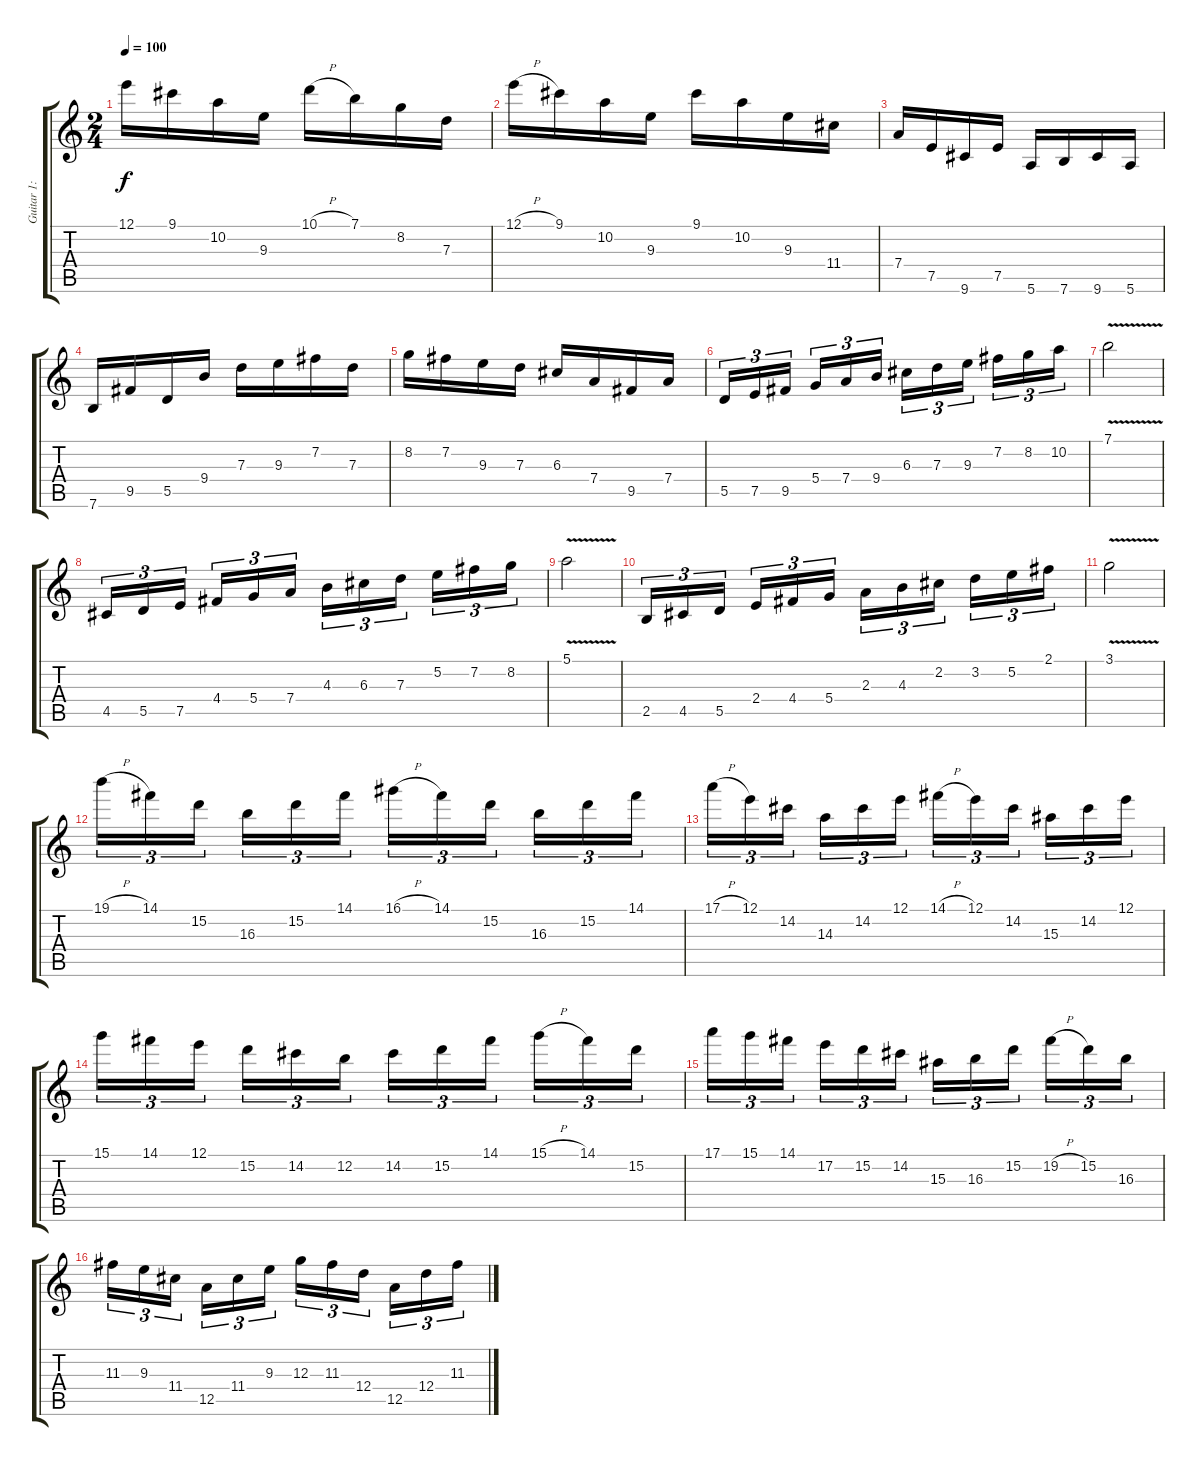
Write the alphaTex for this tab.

\track ("Guitar 1: intro/arps" "Guitar 1: ") {instrument electricguitarjazz}
\staff {score tabs}
\tuning (E4 B3 G3 D3 A2 E2) {hide}
\ts (2 4)
\tempo 100
\clef g2
\ks c
12.1.16{dy f} 9.1.16 10.2.16 9.3.16 10.1{h}.16 7.1.16 8.2.16 7.3.16 |
12.1{h}.16 9.1.16 10.2.16 9.3.16 9.1.16 10.2.16 9.3.16 11.4.16 |
7.4.16 7.5.16 9.6.16 7.5.16 5.6.16 7.6.16 9.6.16 5.6.16 |
7.6.16 9.5.16 5.5.16 9.4.16 7.3.16 9.3.16 7.2.16 7.3.16 |
8.2.16 7.2.16 9.3.16 7.3.16 6.3.16 7.4.16 9.5.16 7.4.16 |
5.5.16{tu (3 2)} 7.5.16{tu (3 2)} 9.5.16{tu (3 2) beam splitsecondary} 5.4.16{tu (3 2)} 7.4.16{tu (3 2)} 9.4.16{tu (3 2)} 6.3.16{tu (3 2)} 7.3.16{tu (3 2)} 9.3.16{tu (3 2) beam splitsecondary} 7.2.16{tu (3 2)} 8.2.16{tu (3 2)} 10.2.16{tu (3 2)} |
7.1{v}.2 |
4.5.16{tu (3 2)} 5.5.16{tu (3 2)} 7.5.16{tu (3 2) beam splitsecondary} 4.4.16{tu (3 2)} 5.4.16{tu (3 2)} 7.4.16{tu (3 2)} 4.3.16{tu (3 2)} 6.3.16{tu (3 2)} 7.3.16{tu (3 2) beam splitsecondary} 5.2.16{tu (3 2)} 7.2.16{tu (3 2)} 8.2.16{tu (3 2)} |
5.1{v}.2 |
2.5.16{tu (3 2)} 4.5.16{tu (3 2)} 5.5.16{tu (3 2) beam splitsecondary} 2.4.16{tu (3 2)} 4.4.16{tu (3 2)} 5.4.16{tu (3 2)} 2.3.16{tu (3 2)} 4.3.16{tu (3 2)} 2.2.16{tu (3 2) beam splitsecondary} 3.2.16{tu (3 2)} 5.2.16{tu (3 2)} 2.1.16{tu (3 2)} |
3.1{v}.2 |
19.1{h}.16{tu (3 2)} 14.1.16{tu (3 2)} 15.2.16{tu (3 2) beam splitsecondary} 16.3.16{tu (3 2)} 15.2.16{tu (3 2)} 14.1.16{tu (3 2)} 16.1{h}.16{tu (3 2)} 14.1.16{tu (3 2)} 15.2.16{tu (3 2) beam splitsecondary} 16.3.16{tu (3 2)} 15.2.16{tu (3 2)} 14.1.16{tu (3 2)} |
17.1{h}.16{tu (3 2)} 12.1.16{tu (3 2)} 14.2.16{tu (3 2) beam splitsecondary} 14.3.16{tu (3 2)} 14.2.16{tu (3 2)} 12.1.16{tu (3 2)} 14.1{h}.16{tu (3 2)} 12.1.16{tu (3 2)} 14.2.16{tu (3 2) beam splitsecondary} 15.3.16{tu (3 2)} 14.2.16{tu (3 2)} 12.1.16{tu (3 2)} |
15.1.16{tu (3 2)} 14.1.16{tu (3 2)} 12.1.16{tu (3 2) beam splitsecondary} 15.2.16{tu (3 2)} 14.2.16{tu (3 2)} 12.2.16{tu (3 2)} 14.2.16{tu (3 2)} 15.2.16{tu (3 2)} 14.1.16{tu (3 2) beam splitsecondary} 15.1{h}.16{tu (3 2)} 14.1.16{tu (3 2)} 15.2.16{tu (3 2)} |
17.1.16{tu (3 2)} 15.1.16{tu (3 2)} 14.1.16{tu (3 2) beam splitsecondary} 17.2.16{tu (3 2)} 15.2.16{tu (3 2)} 14.2.16{tu (3 2)} 15.3.16{tu (3 2)} 16.3.16{tu (3 2)} 15.2.16{tu (3 2) beam splitsecondary} 19.2{h}.16{tu (3 2)} 15.2.16{tu (3 2)} 16.3.16{tu (3 2)} |
11.3.16{tu (3 2)} 9.3.16{tu (3 2)} 11.4.16{tu (3 2) beam splitsecondary} 12.5.16{tu (3 2)} 11.4.16{tu (3 2)} 9.3.16{tu (3 2)} 12.3.16{tu (3 2)} 11.3.16{tu (3 2)} 12.4.16{tu (3 2) beam splitsecondary} 12.5.16{tu (3 2)} 12.4.16{tu (3 2)} 11.3.16{tu (3 2)}
